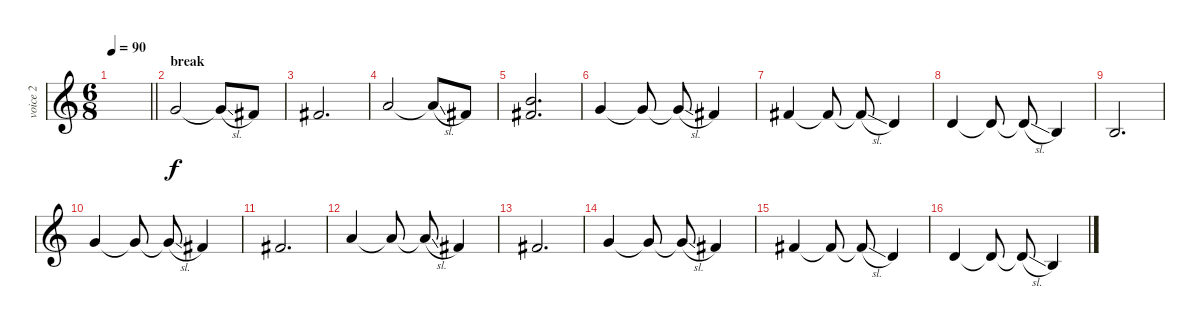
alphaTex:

\track ("voice 2" "voice 2") {instrument sopranosax}
\staff {score}
\tuning (E4 B3 G3 D3 A2 E2) {hide}
\ts (6 8)
\tempo 90
\clef g2
\barLineRight lightlight
\ks c
|
\section ("" "break")
8.2.2{dy f instrument sopranosax} 8.2{sl t}.8 7.2.8 |
7.2.2{d} |
10.2.2 10.2{sl t}.8 7.2.8 |
(7.1 7.2).2{d} |
8.2.4 8.2{t}.8 8.2{sl t}.8 7.2.4 |
7.2.4 7.2{t}.8 7.2{sl t}.8 3.2.4 |
7.3.4 7.3{t}.8 7.3{sl t}.8 4.3.4 |
4.3.2{d} |
8.2.4 8.2{t}.8 8.2{sl t}.8 7.2.4 |
7.2.2{d} |
10.2.4 10.2{t}.8 10.2{sl t}.8 7.2.4 |
7.2.2{d} |
8.2.4 8.2{t}.8 8.2{sl t}.8 7.2.4 |
7.2.4 7.2{t}.8 7.2{sl t}.8 3.2.4 |
7.3.4 7.3{t}.8 7.3{sl t}.8 4.3.4
